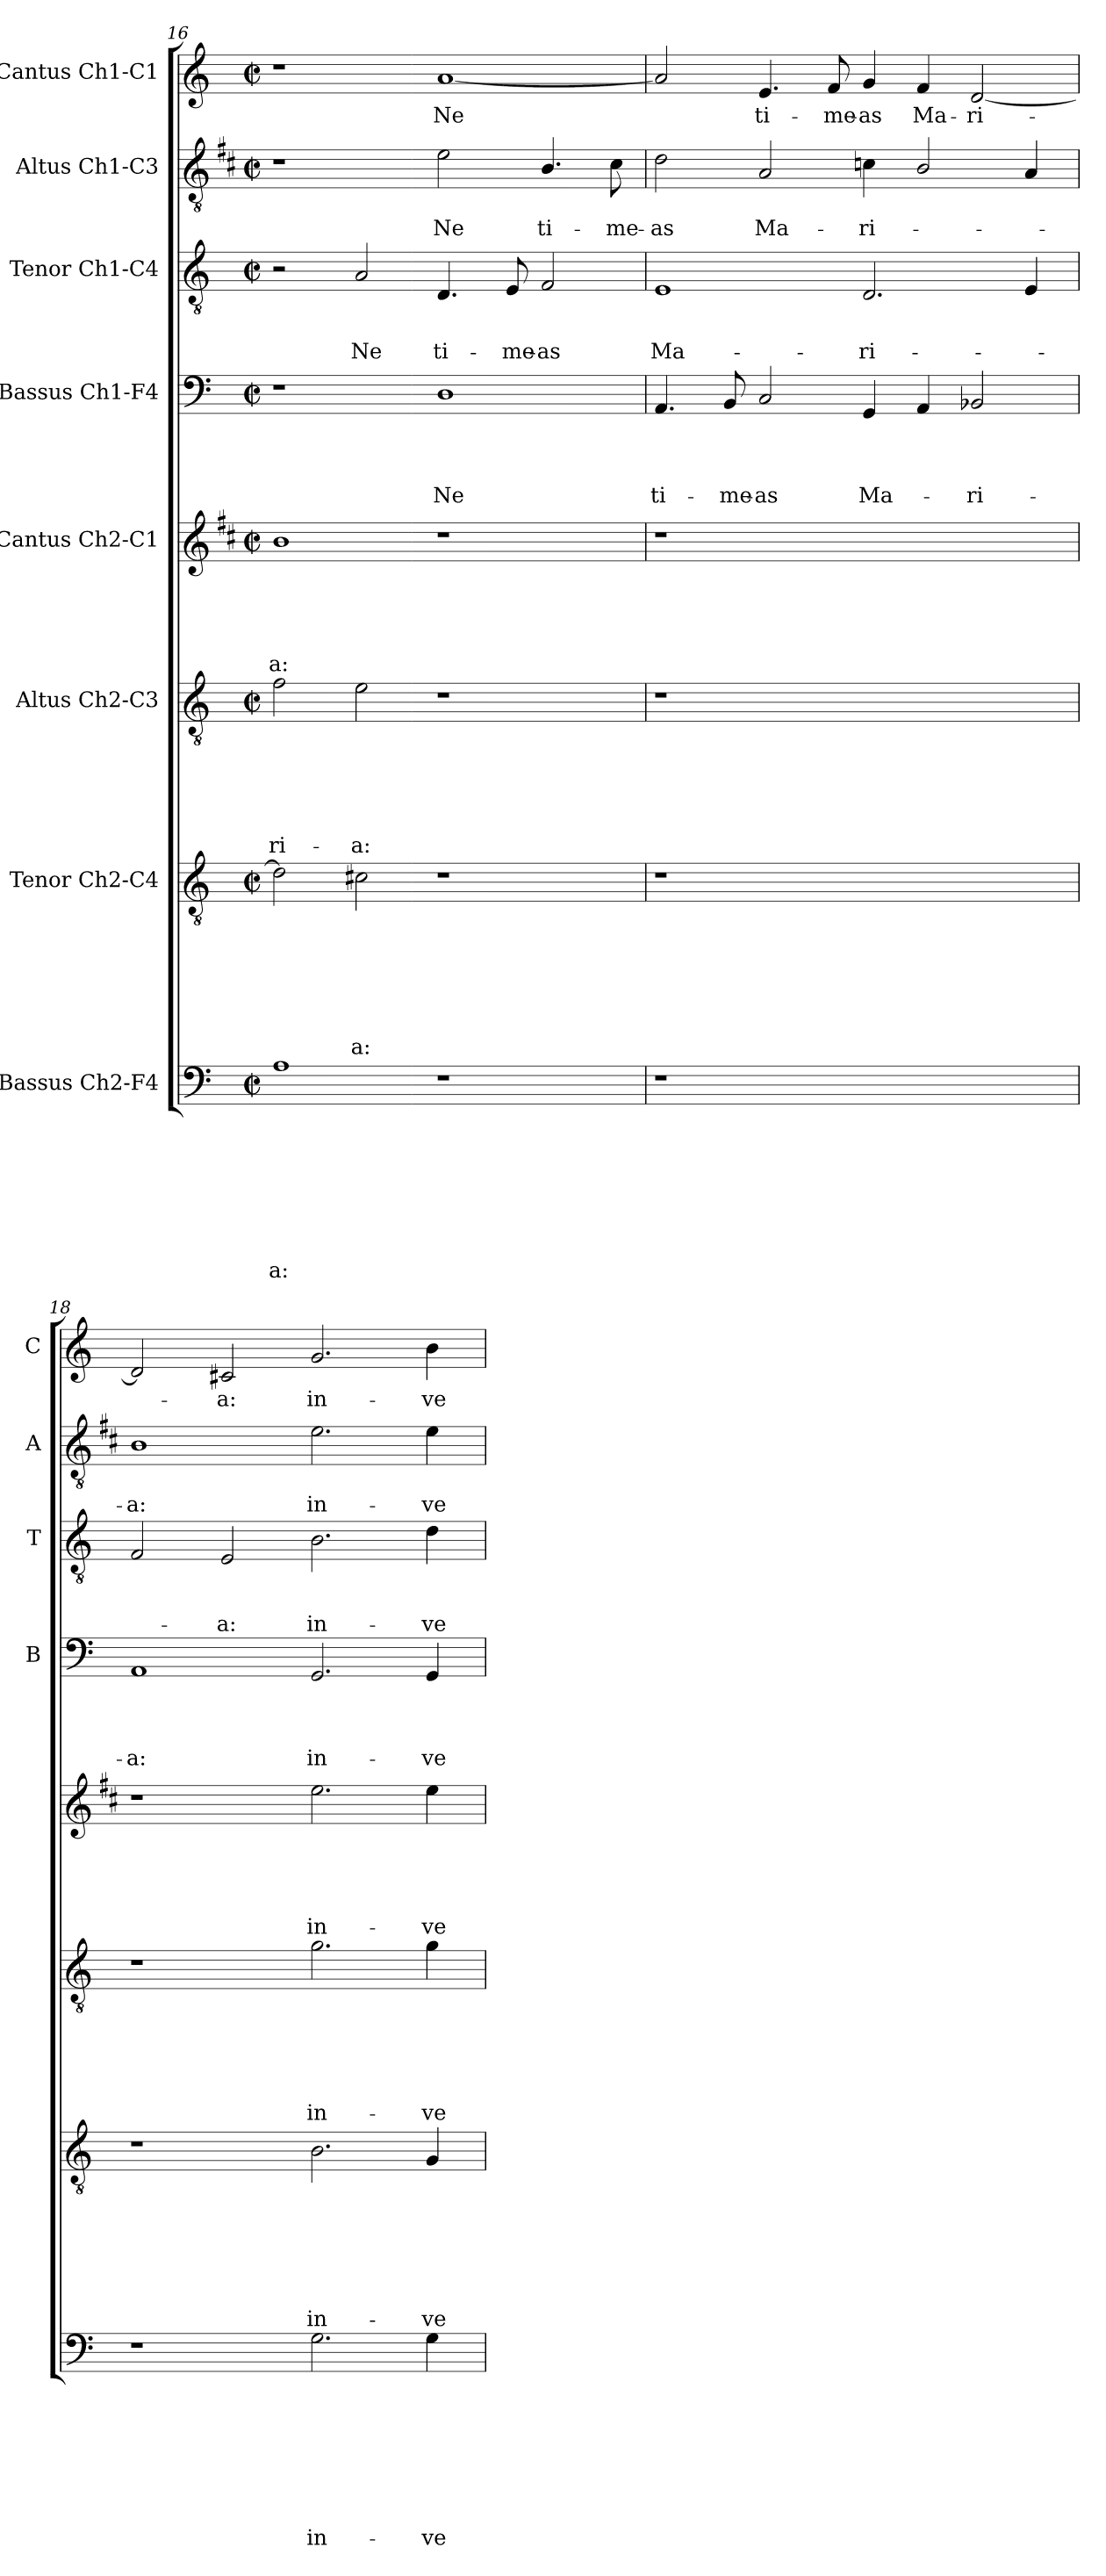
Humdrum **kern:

**kern	**text	**text	**text	**text	**text	**text	**text	**text	**kern	**text	**text	**text	**text	**text	**text	**text	**kern	**text	**text	**text	**text	**text	**text	**kern	**text	**text	**text	**text	**text	**kern	**text	**text	**text	**text	**kern	**text	**text	**text	**kern	**text	**text	**kern	**text
*part8	*part8	*part8	*part8	*part8	*part8	*part8	*part8	*part8	*part7	*part7	*part7	*part7	*part7	*part7	*part7	*part7	*part6	*part6	*part6	*part6	*part6	*part6	*part6	*part5	*part5	*part5	*part5	*part5	*part5	*part4	*part4	*part4	*part4	*part4	*part3	*part3	*part3	*part3	*part2	*part2	*part2	*part1	*part1
*staff8	*staff8	*staff8	*staff8	*staff8	*staff8	*staff8	*staff8	*staff8	*staff7	*staff7	*staff7	*staff7	*staff7	*staff7	*staff7	*staff7	*staff6	*staff6	*staff6	*staff6	*staff6	*staff6	*staff6	*staff5	*staff5	*staff5	*staff5	*staff5	*staff5	*staff4	*staff4	*staff4	*staff4	*staff4	*staff3	*staff3	*staff3	*staff3	*staff2	*staff2	*staff2	*staff1	*staff1
*I"Bassus Ch2-F4	*	*	*	*	*	*	*	*	*I"Tenor Ch2-C4	*	*	*	*	*	*	*	*I"Altus Ch2-C3	*	*	*	*	*	*	*I"Cantus Ch2-C1	*	*	*	*	*	*I"Bassus Ch1-F4	*	*	*	*	*I"Tenor Ch1-C4	*	*	*	*I"Altus Ch1-C3	*	*	*I"Cantus Ch1-C1	*
*	*	*	*	*	*	*	*	*	*	*	*	*	*	*	*	*	*	*	*	*	*	*	*	*	*	*	*	*	*	*I'B	*	*	*	*	*I'T	*	*	*	*I'A	*	*	*I'C	*
*clefF4	*	*	*	*	*	*	*	*	*clefGv2	*	*	*	*	*	*	*	*clefGv2	*	*	*	*	*	*	*clefG2	*	*	*	*	*	*clefF4	*	*	*	*	*clefGv2	*	*	*	*clefGv2	*	*	*clefG2	*
*	*	*	*	*	*	*	*	*	*	*	*	*	*	*	*	*	*	*	*	*	*	*	*	*ITrd1c2	*	*	*	*	*	*	*	*	*	*	*	*	*	*	*ITrd1c2	*	*	*	*
*k[]	*	*	*	*	*	*	*	*	*k[]	*	*	*	*	*	*	*	*k[]	*	*	*	*	*	*	*k[]	*	*	*	*	*	*k[]	*	*	*	*	*k[]	*	*	*	*k[]	*	*	*k[]	*
*C:	*	*	*	*	*	*	*	*	*C:	*	*	*	*	*	*	*	*C:	*	*	*	*	*	*	*C:	*	*	*	*	*	*C:	*	*	*	*	*C:	*	*	*	*C:	*	*	*C:	*
*M2/2	*	*	*	*	*	*	*	*	*M2/2	*	*	*	*	*	*	*	*M2/2	*	*	*	*	*	*	*M2/2	*	*	*	*	*	*M2/2	*	*	*	*	*M2/2	*	*	*	*M2/2	*	*	*M2/2	*
*met(c|)	*	*	*	*	*	*	*	*	*met(c|)	*	*	*	*	*	*	*	*met(c|)	*	*	*	*	*	*	*met(c|)	*	*	*	*	*	*met(c|)	*	*	*	*	*met(c|)	*	*	*	*met(c|)	*	*	*met(c|)	*
=16	=16	=16	=16	=16	=16	=16	=16	=16	=16	=16	=16	=16	=16	=16	=16	=16	=16	=16	=16	=16	=16	=16	=16	=16	=16	=16	=16	=16	=16	=16	=16	=16	=16	=16	=16	=16	=16	=16	=16	=16	=16	=16	=16
!	!	!	!	!	!	!	!	!LO:LY:b	!	!	!	!	!	!	!	!	!	!	!	!	!	!	!LO:LY:b	!	!	!	!	!	!LO:LY:b	!	!	!	!	!	!	!	!	!	!	!	!	!	!
1A	.	.	.	.	.	.	.	-a:	2d\]	.	.	.	.	.	.	.	2f\	.	.	.	.	.	-ri-	1a	.	.	.	.	-a:	1r	.	.	.	.	2r	.	.	.	1r	.	.	1r	.
!	!	!	!	!	!	!	!	!	!	!	!	!	!	!	!	!LO:LY:b	!	!	!	!	!	!	!LO:LY:b	!	!	!	!	!	!	!	!	!	!	!	!	!	!	!LO:LY:b	!	!	!	!	!
.	.	.	.	.	.	.	.	.	2c#X\	.	.	.	.	.	.	-a:	2e\	.	.	.	.	.	-a:	.	.	.	.	.	.	.	.	.	.	.	2A/	.	.	Ne	.	.	.	.	.
!	!	!	!	!	!	!	!	!	!	!	!	!	!	!	!	!	!	!	!	!	!	!	!	!	!	!	!	!	!	!	!	!	!	!LO:LY:b	!	!	!	!LO:LY:b	!	!	!LO:LY:b	!	!LO:LY:b
1r	.	.	.	.	.	.	.	.	1r	.	.	.	.	.	.	.	1r	.	.	.	.	.	.	1r	.	.	.	.	.	1D	.	.	.	Ne	4.D/	.	.	ti-	2d\	.	Ne	[1a	Ne
!	!	!	!	!	!	!	!	!	!	!	!	!	!	!	!	!	!	!	!	!	!	!	!	!	!	!	!	!	!	!	!	!	!	!	!	!	!	!LO:LY:b	!	!	!	!	!
.	.	.	.	.	.	.	.	.	.	.	.	.	.	.	.	.	.	.	.	.	.	.	.	.	.	.	.	.	.	.	.	.	.	.	8E/	.	.	-me-	.	.	.	.	.
!	!	!	!	!	!	!	!	!	!	!	!	!	!	!	!	!	!	!	!	!	!	!	!	!	!	!	!	!	!	!	!	!	!	!	!	!	!	!LO:LY:b	!	!	!LO:LY:b	!	!
.	.	.	.	.	.	.	.	.	.	.	.	.	.	.	.	.	.	.	.	.	.	.	.	.	.	.	.	.	.	.	.	.	.	.	2F/	.	.	-as	4.A/	.	ti-	.	.
!	!	!	!	!	!	!	!	!	!	!	!	!	!	!	!	!	!	!	!	!	!	!	!	!	!	!	!	!	!	!	!	!	!	!	!	!	!	!	!	!	!LO:LY:b	!	!
.	.	.	.	.	.	.	.	.	.	.	.	.	.	.	.	.	.	.	.	.	.	.	.	.	.	.	.	.	.	.	.	.	.	.	.	.	.	.	8B\	.	-me-	.	.
=17	=17	=17	=17	=17	=17	=17	=17	=17	=17	=17	=17	=17	=17	=17	=17	=17	=17	=17	=17	=17	=17	=17	=17	=17	=17	=17	=17	=17	=17	=17	=17	=17	=17	=17	=17	=17	=17	=17	=17	=17	=17	=17	=17
!	!	!	!	!	!	!	!	!	!	!	!	!	!	!	!	!	!	!	!	!	!	!	!	!	!	!	!	!	!	!	!	!	!	!LO:LY:b	!	!	!	!LO:LY:b	!	!	!LO:LY:b	!	!
1r	.	.	.	.	.	.	.	.	1r	.	.	.	.	.	.	.	1r	.	.	.	.	.	.	1r	.	.	.	.	.	4.AA/	.	.	.	ti-	1E	.	.	Ma-	2c\	.	-as	2a/]	.
!	!	!	!	!	!	!	!	!	!	!	!	!	!	!	!	!	!	!	!	!	!	!	!	!	!	!	!	!	!	!	!	!	!	!LO:LY:b	!	!	!	!	!	!	!	!	!
.	.	.	.	.	.	.	.	.	.	.	.	.	.	.	.	.	.	.	.	.	.	.	.	.	.	.	.	.	.	8BB/	.	.	.	-me-	.	.	.	.	.	.	.	.	.
!	!	!	!	!	!	!	!	!	!	!	!	!	!	!	!	!	!	!	!	!	!	!	!	!	!	!	!	!	!	!	!	!	!	!LO:LY:b	!	!	!	!	!	!	!LO:LY:b	!	!LO:LY:b
.	.	.	.	.	.	.	.	.	.	.	.	.	.	.	.	.	.	.	.	.	.	.	.	.	.	.	.	.	.	2C/	.	.	.	-as	.	.	.	.	2G/	.	Ma-	4.e/	ti-
!	!	!	!	!	!	!	!	!	!	!	!	!	!	!	!	!	!	!	!	!	!	!	!	!	!	!	!	!	!	!	!	!	!	!	!	!	!	!	!	!	!	!	!LO:LY:b
.	.	.	.	.	.	.	.	.	.	.	.	.	.	.	.	.	.	.	.	.	.	.	.	.	.	.	.	.	.	.	.	.	.	.	.	.	.	.	.	.	.	8f/	-me-
!	!	!	!	!	!	!	!	!	!	!	!	!	!	!	!	!	!	!	!	!	!	!	!	!	!	!	!	!	!	!	!	!	!	!LO:LY:b	!	!	!	!LO:LY:b	!	!	!LO:LY:b	!	!LO:LY:b
1ryy	.	.	.	.	.	.	.	.	1ryy	.	.	.	.	.	.	.	1ryy	.	.	.	.	.	.	1ryy	.	.	.	.	.	4GG/	.	.	.	Ma-	2.D/	.	.	-ri-	4B-X\	.	-ri-	4g/	-as
!	!	!	!	!	!	!	!	!	!	!	!	!	!	!	!	!	!	!	!	!	!	!	!	!	!	!	!	!	!	!	!	!	!	!	!	!	!	!	!	!	!	!	!LO:LY:b
.	.	.	.	.	.	.	.	.	.	.	.	.	.	.	.	.	.	.	.	.	.	.	.	.	.	.	.	.	.	4AA/	.	.	.	.	.	.	.	.	2A/	.	.	4f/	Ma-
!	!	!	!	!	!	!	!	!	!	!	!	!	!	!	!	!	!	!	!	!	!	!	!	!	!	!	!	!	!	!	!	!	!	!LO:LY:b	!	!	!	!	!	!	!	!	!LO:LY:b
.	.	.	.	.	.	.	.	.	.	.	.	.	.	.	.	.	.	.	.	.	.	.	.	.	.	.	.	.	.	2BB-X/	.	.	.	-ri-	.	.	.	.	.	.	.	[2d/	-ri-
.	.	.	.	.	.	.	.	.	.	.	.	.	.	.	.	.	.	.	.	.	.	.	.	.	.	.	.	.	.	.	.	.	.	.	4E/	.	.	.	4G/	.	.	.	.
!!LO:PB:g=z
=18	=18	=18	=18	=18	=18	=18	=18	=18	=18	=18	=18	=18	=18	=18	=18	=18	=18	=18	=18	=18	=18	=18	=18	=18	=18	=18	=18	=18	=18	=18	=18	=18	=18	=18	=18	=18	=18	=18	=18	=18	=18	=18	=18
!	!	!	!	!	!	!	!	!	!	!	!	!	!	!	!	!	!	!	!	!	!	!	!	!	!	!	!	!	!	!	!	!	!	!LO:LY:b	!	!	!	!	!	!	!LO:LY:b	!	!
1r	.	.	.	.	.	.	.	.	1r	.	.	.	.	.	.	.	1r	.	.	.	.	.	.	1r	.	.	.	.	.	1AA	.	.	.	-a:	2F/	.	.	.	1A	.	-a:	2d/]	.
!	!	!	!	!	!	!	!	!	!	!	!	!	!	!	!	!	!	!	!	!	!	!	!	!	!	!	!	!	!	!	!	!	!	!	!	!	!	!LO:LY:b	!	!	!	!	!LO:LY:b
.	.	.	.	.	.	.	.	.	.	.	.	.	.	.	.	.	.	.	.	.	.	.	.	.	.	.	.	.	.	.	.	.	.	.	2E/	.	.	-a:	.	.	.	2c#X/	-a:
!	!	!	!	!	!	!	!	!LO:LY:b	!	!	!	!	!	!	!	!LO:LY:b	!	!	!	!	!	!	!LO:LY:b	!	!	!	!	!	!LO:LY:b	!	!	!	!	!LO:LY:b	!	!	!	!LO:LY:b	!	!	!LO:LY:b	!	!LO:LY:b
2.G\	.	.	.	.	.	.	.	in-	2.B\	.	.	.	.	.	.	in-	2.g\	.	.	.	.	.	in-	2.dd\	.	.	.	.	in-	2.GG/	.	.	.	in-	2.B\	.	.	in-	2.d\	.	in-	2.g/	in-
!	!	!	!	!	!	!	!	!LO:LY:b	!	!	!	!	!	!	!	!LO:LY:b	!	!	!	!	!	!	!LO:LY:b	!	!	!	!	!	!LO:LY:b	!	!	!	!	!LO:LY:b	!	!	!	!LO:LY:b	!	!	!LO:LY:b	!	!LO:LY:b
4G\	.	.	.	.	.	.	.	-ve-	4G/	.	.	.	.	.	.	-ve-	4g\	.	.	.	.	.	-ve-	4dd\	.	.	.	.	-ve-	4GG/	.	.	.	-ve-	4d\	.	.	-ve-	4d\	.	-ve-	4b\	-ve-
=	=	=	=	=	=	=	=	=	=	=	=	=	=	=	=	=	=	=	=	=	=	=	=	=	=	=	=	=	=	=	=	=	=	=	=	=	=	=	=	=	=	=	=
*-	*-	*-	*-	*-	*-	*-	*-	*-	*-	*-	*-	*-	*-	*-	*-	*-	*-	*-	*-	*-	*-	*-	*-	*-	*-	*-	*-	*-	*-	*-	*-	*-	*-	*-	*-	*-	*-	*-	*-	*-	*-	*-	*-
